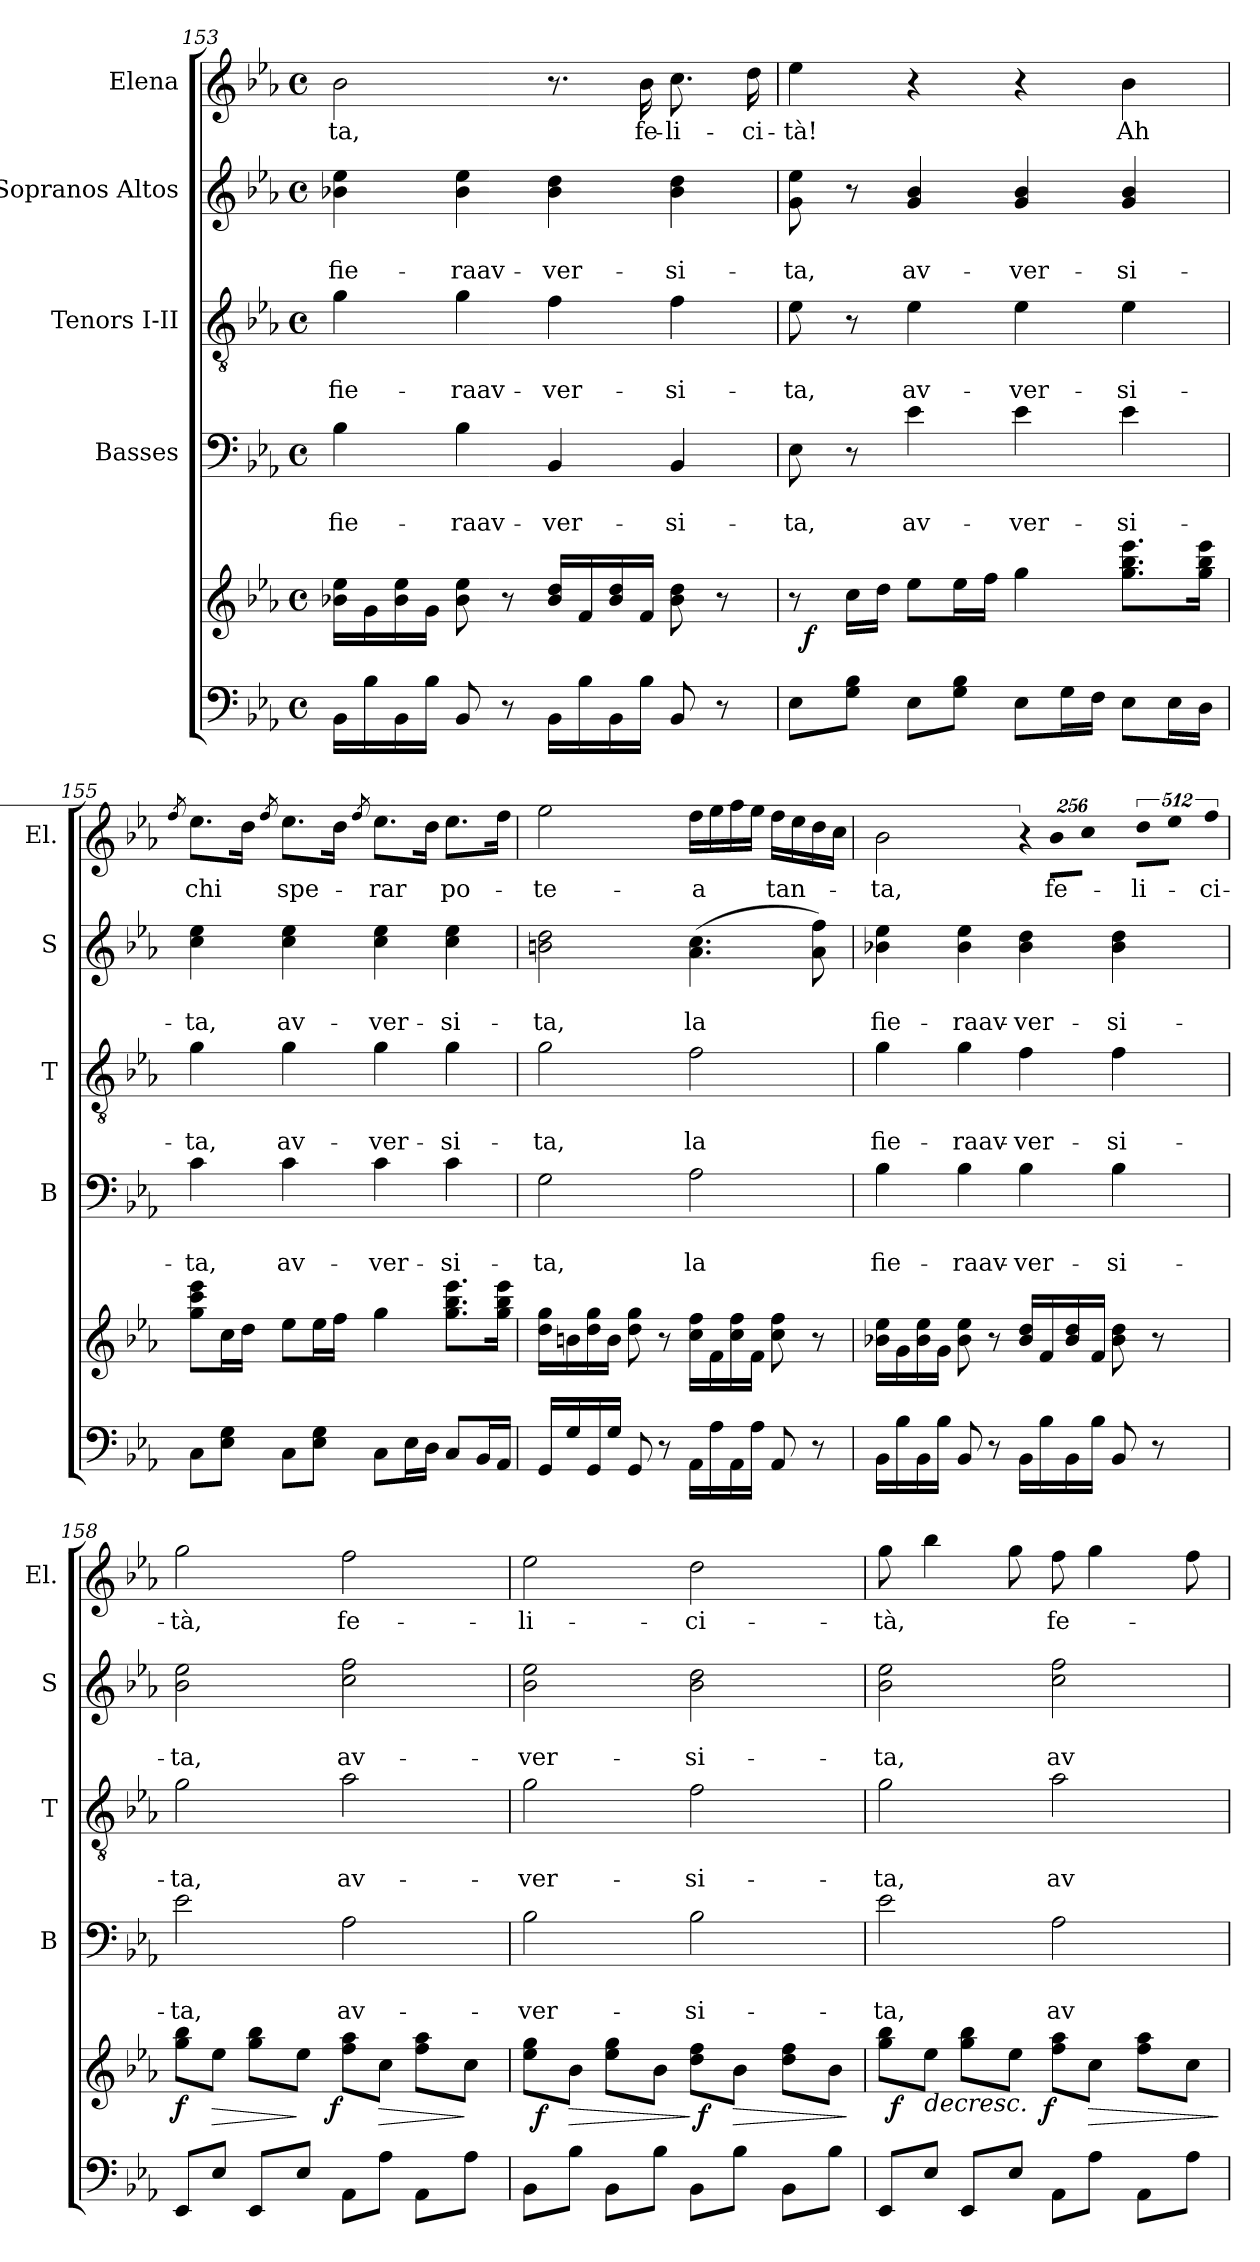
**kern	**kern	**dynam	**kern	**text	**text	**kern	**text	**text	**kern	**text	**text	**kern	**text
*part5	*part5	*part5	*part4	*part4	*part4	*part3	*part3	*part3	*part2	*part2	*part2	*part1	*part1
*staff6	*staff5	*staff5/6	*staff4	*staff4	*staff4	*staff3	*staff3	*staff3	*staff2	*staff2	*staff2	*staff1	*staff1
*	*	*	*I"Basses	*	*	*I"Tenors I-II	*	*	*I"Sopranos Altos	*	*	*I"Elena	*
*	*	*	*I'B	*	*	*I'T	*	*	*I'S	*	*	*I'El.	*
*clefF4	*clefG2	*	*clefF4	*	*	*clefGv2	*	*	*clefG2	*	*	*clefG2	*
*k[b-e-a-]	*k[b-e-a-]	*	*k[b-e-a-]	*	*	*k[b-e-a-]	*	*	*k[b-e-a-]	*	*	*k[b-e-a-]	*
*E-:	*E-:	*	*E-:	*	*	*E-:	*	*	*E-:	*	*	*E-:	*
*M4/4	*M4/4	*	*M4/4	*	*	*M4/4	*	*	*M4/4	*	*	*M4/4	*
*met(c)	*met(c)	*	*met(c)	*	*	*met(c)	*	*	*met(c)	*	*	*met(c)	*
=153	=153	=153	=153	=153	=153	=153	=153	=153	=153	=153	=153	=153	=153
16BB-\LL	16b-X\ 16ee-\LL	.	4B-\	.	fie-	4g\	.	fie-	4b-X\ 4ee-\	.	fie-	2b-\	-ta,
16B-\	16g\	.	.	.	.	.	.	.	.	.	.	.	.
16BB-\	16b-\ 16ee-\	.	.	.	.	.	.	.	.	.	.	.	.
16B-\JJ	16g\JJ	.	.	.	.	.	.	.	.	.	.	.	.
8BB-/	8b-\ 8ee-\	.	4B-\	.	-raav-	4g\	.	-raav-	4b-\ 4ee-\	.	-raav-	.	.
8r	8r	.	.	.	.	.	.	.	.	.	.	.	.
16BB-\LL	16b-/ 16dd/LL	.	4BB-/	.	-ver-	4f\	.	-ver-	4b-\ 4dd\	.	-ver-	8.r	.
16B-\	16f/	.	.	.	.	.	.	.	.	.	.	.	.
16BB-\	16b-/ 16dd/	.	.	.	.	.	.	.	.	.	.	.	.
16B-\JJ	16f/JJ	.	.	.	.	.	.	.	.	.	.	16b-\	fe-
8BB-/	8b-\ 8dd\	.	4BB-/	.	-si-	4f\	.	-si-	4b-\ 4dd\	.	-si-	8.cc\	-li-
8r	8r	.	.	.	.	.	.	.	.	.	.	.	.
.	.	.	.	.	.	.	.	.	.	.	.	16dd\	-ci-
!!LO:PB:g=z
=154	=154	=154	=154	=154	=154	=154	=154	=154	=154	=154	=154	=154	=154
*	*^	*	*	*	*	*	*	*	*	*	*	*	*
8E-\L	8r	48ryy	.	8E-\	.	-ta,	8e-\	.	-ta,	8g\ 8ee-\	.	-ta,	4ee-\	-tà!
!	!	!	!LO:DY:b	!	!	!	!	!	!	!	!	!	!	!
.	.	3%2ryy	f	.	.	.	.	.	.	.	.	.	.	.
8G\ 8B-\J	16cc\LL	.	.	8r	.	.	8r	.	.	8r	.	.	.	.
.	16dd\JJ	.	.	.	.	.	.	.	.	.	.	.	.	.
8E-\L	8ee-\L	.	.	4e-\	.	av-	4e-\	.	av-	4g/ 4b-/	.	av-	4r	.
8G\ 8B-\J	16ee-\L	.	.	.	.	.	.	.	.	.	.	.	.	.
.	16ff\JJ	.	.	.	.	.	.	.	.	.	.	.	.	.
8E-\L	4gg\	.	.	4e-\	.	-ver-	4e-\	.	-ver-	4g/ 4b-/	.	-ver-	4r	.
16G\L	.	.	.	.	.	.	.	.	.	.	.	.	.	.
16F\JJ	.	6...ryy	.	.	.	.	.	.	.	.	.	.	.	.
8E-\L	8.gg\ 8.bb-\ 8.eee-\L	.	.	4e-\	.	-si-	4e-\	.	-si-	4g/ 4b-/	.	-si-	4b-\	Ah
16E-\L	.	.	.	.	.	.	.	.	.	.	.	.	.	.
16D\JJ	16gg\ 16bb-\ 16eee-\Jk	.	.	.	.	.	.	.	.	.	.	.	.	.
*	*v	*v	*	*	*	*	*	*	*	*	*	*	*	*
=155	=155	=155	=155	=155	=155	=155	=155	=155	=155	=155	=155	=155	=155
.	.	.	.	.	.	.	.	.	.	.	.	8qff/	.
8C\L	8gg\ 8ccc\ 8eee-\L	.	4c\	.	-ta,	4g\	.	-ta,	4cc\ 4ee-\	.	-ta,	8.ee-\L	chi
8E-\ 8G\J	16cc\L	.	.	.	.	.	.	.	.	.	.	.	.
.	16dd\JJ	.	.	.	.	.	.	.	.	.	.	16dd\Jk	.
.	.	.	.	.	.	.	.	.	.	.	.	8qff/	.
8C\L	8ee-\L	.	4c\	.	av-	4g\	.	av-	4cc\ 4ee-\	.	av-	8.ee-\L	spe-
8E-\ 8G\J	16ee-\L	.	.	.	.	.	.	.	.	.	.	.	.
.	16ff\JJ	.	.	.	.	.	.	.	.	.	.	16dd\Jk	.
.	.	.	.	.	.	.	.	.	.	.	.	8qff/	.
8C\L	4gg\	.	4c\	.	-ver-	4g\	.	-ver-	4cc\ 4ee-\	.	-ver-	8.ee-\L	-rar
16E-\L	.	.	.	.	.	.	.	.	.	.	.	.	.
16D\JJ	.	.	.	.	.	.	.	.	.	.	.	16dd\Jk	.
8C/L	8.gg\ 8.bb-\ 8.eee-\L	.	4c\	.	-si-	4g\	.	-si-	4cc\ 4ee-\	.	-si-	8.ee-\L	po-
16BB-/L	.	.	.	.	.	.	.	.	.	.	.	.	.
16AA-/JJ	16gg\ 16bb-\ 16eee-\Jk	.	.	.	.	.	.	.	.	.	.	16ff\Jk	.
=156	=156	=156	=156	=156	=156	=156	=156	=156	=156	=156	=156	=156	=156
16GG/LL	16dd\ 16gg\LL	.	2G\	.	-ta,	2g\	.	-ta,	2bn\ 2dd\	.	-ta,	2gg\	-te-
16G/	16bn\	.	.	.	.	.	.	.	.	.	.	.	.
16GG/	16dd\ 16gg\	.	.	.	.	.	.	.	.	.	.	.	.
16G/JJ	16b\JJ	.	.	.	.	.	.	.	.	.	.	.	.
8GG/	8dd\ 8gg\	.	.	.	.	.	.	.	.	.	.	.	.
8r	8r	.	.	.	.	.	.	.	.	.	.	.	.
16AA-\LL	16cc\ 16ff\LL	.	2A-\	.	la	2f\	.	la	(4.a-\ 4.cc\	.	la	16ff\LL	-a
16A-\	16f\	.	.	.	.	.	.	.	.	.	.	16gg\	.
16AA-\	16cc\ 16ff\	.	.	.	.	.	.	.	.	.	.	16aa-\	.
16A-\JJ	16f\JJ	.	.	.	.	.	.	.	.	.	.	16gg\JJ	.
8AA-/	8cc\ 8ff\	.	.	.	.	.	.	.	.	.	.	16ff\LL	tan-
.	.	.	.	.	.	.	.	.	.	.	.	16ee-\	.
8r	8r	.	.	.	.	.	.	.	8a-\ 8ff\)	.	.	16dd\	.
.	.	.	.	.	.	.	.	.	.	.	.	16cc\JJ	.
!!LO:LB:g=z
=157	=157	=157	=157	=157	=157	=157	=157	=157	=157	=157	=157	=157	=157
16BB-\LL	16b-X\ 16ee-\LL	.	4B-\	.	fie-	4g\	.	fie-	4b-X\ 4ee-\	.	fie-	2b-\	-ta,
16B-\	16g\	.	.	.	.	.	.	.	.	.	.	.	.
16BB-\	16b-\ 16ee-\	.	.	.	.	.	.	.	.	.	.	.	.
16B-\JJ	16g\JJ	.	.	.	.	.	.	.	.	.	.	.	.
8BB-/	8b-\ 8ee-\	.	4B-\	.	-raav-	4g\	.	-raav-	4b-\ 4ee-\	.	-raav-	.	.
8r	8r	.	.	.	.	.	.	.	.	.	.	.	.
!	!	!	!	!	!	!	!	!	!	!	!	!LO:N:vis=8	!
16BB-\LL	16b-/ 16dd/LL	.	4B-\	.	-ver-	4f\	.	-ver-	4b-\ 4dd\	.	-ver-	4096%341r	.
16B-\	16f/	.	.	.	.	.	.	.	.	.	.	.	.
!	!	!	!	!	!	!	!	!	!	!	!	!LO:N:vis=8	!
.	.	.	.	.	.	.	.	.	.	.	.	2048%171b-\L	fe-
16BB-\	16b-/ 16dd/	.	.	.	.	.	.	.	.	.	.	.	.
!	!	!	!	!	!	!	!	!	!	!	!	!LO:N:vis=8	!
.	.	.	.	.	.	.	.	.	.	.	.	4096%341cc\J	.
16B-\JJ	16f/JJ	.	.	.	.	.	.	.	.	.	.	.	.
!	!	!	!	!	!	!	!	!	!	!	!	!LO:N:vis=8	!
8BB-/	8b-\ 8dd\	.	4B-\	.	-si-	4f\	.	-si-	4b-\ 4dd\	.	-si-	4096%341dd\L	-li-
!	!	!	!	!	!	!	!	!	!	!	!	!LO:N:vis=8	!
.	.	.	.	.	.	.	.	.	.	.	.	2048%171ee-\J	.
8r	8r	.	.	.	.	.	.	.	.	.	.	.	.
!	!	!	!	!	!	!	!	!	!	!	!	!LO:N:vis=8	!
.	.	.	.	.	.	.	.	.	.	.	.	4096%341ff\	-ci-
=158	=158	=158	=158	=158	=158	=158	=158	=158	=158	=158	=158	=158	=158
!	!	!LO:DY:b	!	!	!	!	!	!	!	!	!	!	!
*	*^	*	*	*	*	*	*	*	*	*	*	*	*
8EE-/L	8gg\ 8bb-\L	3ryy	f	2e-\	.	-ta,	2g\	.	-ta,	2b-\ 2ee-\	.	-ta,	2gg\	-tà,
!	!	!	!LO:HP:b	!	!	!	!	!	!	!	!	!	!	!
8E-/J	8ee-\J	.	>	.	.	.	.	.	.	.	.	.	.	.
8EE-/L	8gg\ 8bb-\L	.	.	.	.	.	.	.	.	.	.	.	.	.
.	.	12..ryy	.	.	.	.	.	.	.	.	.	.	.	.
8E-/J	8ee-\J	.	]	.	.	.	.	.	.	.	.	.	.	.
!	!	!	!LO:DY:b	!	!	!	!	!	!	!	!	!	!	!
.	.	3ryy	f	.	.	.	.	.	.	.	.	.	.	.
8AA-\L	8ff\ 8aa-\L	.	.	2A-\	.	av-	2a-\	.	av-	2cc\ 2ff\	.	av-	2ff\	fe-
!	!	!	!LO:HP:b	!	!	!	!	!	!	!	!	!	!	!
8A-\J	8cc\J	.	>	.	.	.	.	.	.	.	.	.	.	.
8AA-\L	8ff\ 8aa-\L	.	.	.	.	.	.	.	.	.	.	.	.	.
.	.	6ryy	.	.	.	.	.	.	.	.	.	.	.	.
8A-\J	8cc\J	.	]	.	.	.	.	.	.	.	.	.	.	.
.	.	48ryy	.	.	.	.	.	.	.	.	.	.	.	.
=159	=159	=159	=159	=159	=159	=159	=159	=159	=159	=159	=159	=159	=159	=159
*	*	*^	*	*	*	*	*	*	*	*	*	*	*	*
8BB-\L	8ee-\ 8gg\L	48ryy	3ryy	.	2B-\	.	-ver-	2g\	.	-ver-	2b-\ 2ee-\	.	-ver-	2ee-\	-li-
!	!	!	!	!LO:DY:b	!	!	!	!	!	!	!	!	!	!	!
.	.	3%2ryy	.	f	.	.	.	.	.	.	.	.	.	.	.
!	!	!	!	!LO:HP:b	!	!	!	!	!	!	!	!	!	!	!
8B-\J	8b-\J	.	.	>	.	.	.	.	.	.	.	.	.	.	.
8BB-\L	8ee-\ 8gg\L	.	.	.	.	.	.	.	.	.	.	.	.	.	.
.	.	.	6ryy	.	.	.	.	.	.	.	.	.	.	.	.
8B-\J	8b-\J	.	.	.	.	.	.	.	.	.	.	.	.	.	.
8BB-\L	8dd\ 8ff\L	.	96ryy	]	2B-\	.	-si-	2f\	.	-si-	2b-\ 2dd\	.	-si-	2dd\	-ci-
!	!	!	!	!LO:DY:b	!	!	!	!	!	!	!	!	!	!	!
.	.	.	3ryy	f	.	.	.	.	.	.	.	.	.	.	.
!	!	!	!	!LO:HP:b	!	!	!	!	!	!	!	!	!	!	!
8B-\J	8b-\J	.	.	>	.	.	.	.	.	.	.	.	.	.	.
.	.	6...ryy	.	.	.	.	.	.	.	.	.	.	.	.	.
8BB-\L	8dd\ 8ff\L	.	.	.	.	.	.	.	.	.	.	.	.	.	.
.	.	.	12...ryy	.	.	.	.	.	.	.	.	.	.	.	.
8B-\J	8b-\J	.	.	.	.	.	.	.	.	.	.	.	.	.	.
.	.	.	.	]	.	.	.	.	.	.	.	.	.	.	.
=160	=160	=160	=160	=160	=160	=160	=160	=160	=160	=160	=160	=160	=160	=160	=160
8EE-/L	8gg\ 8bb-\L	48ryy	3ryy	.	2e-\	.	-ta,	2g\	.	-ta,	2b-\ 2ee-\	.	-ta,	8gg\	-tà,
!	!	!	!	!LO:DY:b	!	!	!	!	!	!	!	!	!	!	!
.	.	3%2ryy	.	f	.	.	.	.	.	.	.	.	.	.	.
!	!	!	!	!LO:HP:b	!	!	!	!	!	!	!	!	!	!	!
8E-/J	8ee-\J	.	.	>	.	.	.	.	.	.	.	.	.	4bb-\	.
8EE-/L	8gg\ 8bb-\L	.	.	.	.	.	.	.	.	.	.	.	.	.	.
.	.	.	12...ryy	.	.	.	.	.	.	.	.	.	.	.	.
8E-/J	8ee-\J	.	.	.	.	.	.	.	.	.	.	.	.	8gg\	.
!	!	!	!	!LO:DY:b	!	!	!	!	!	!	!	!	!	!	!
.	.	.	3ryy	f	.	.	.	.	.	.	.	.	.	.	.
8AA-\L	8ff\ 8aa-\L	.	.	]	2A-\	.	av-	2a-\	.	av-	2cc\ 2ff\	.	av-	8ff\	fe-
!	!	!	!	!LO:HP:b	!	!	!	!	!	!	!	!	!	!	!
8A-\J	8cc\J	.	.	>	.	.	.	.	.	.	.	.	.	4gg\	.
.	.	6...ryy	.	.	.	.	.	.	.	.	.	.	.	.	.
8AA-\L	8ff\ 8aa-\L	.	.	.	.	.	.	.	.	.	.	.	.	.	.
.	.	.	6ryy	.	.	.	.	.	.	.	.	.	.	.	.
8A-\J	8cc\J	.	.	.	.	.	.	.	.	.	.	.	.	8ff\	.
.	.	.	96ryy	.	.	.	.	.	.	.	.	.	.	.	.
.	.	.	.	]	.	.	.	.	.	.	.	.	.	.	.
*	*v	*v	*v	*	*	*	*	*	*	*	*	*	*	*	*
=	=	=	=	=	=	=	=	=	=	=	=	=	=
*-	*-	*-	*-	*-	*-	*-	*-	*-	*-	*-	*-	*-	*-
